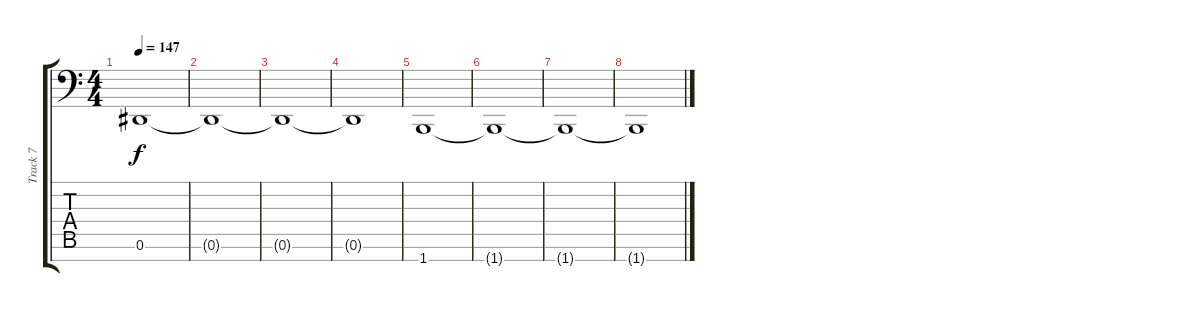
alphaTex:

\track ("Track 7" "Track 7") {instrument stringensemble1}
\staff {score tabs}
\tuning (Eb4 Bb3 Gb3 Db3 Ab2 Eb2 Bb1) {hide}
\ts (4 4)
\tempo 147
\clef f4
\ks c
0.6.1{dy f} |
0.6{t}.1 |
0.6{t}.1 |
0.6{t}.1 |
1.7.1 |
1.7{t}.1 |
1.7{t}.1 |
1.7{t}.1
